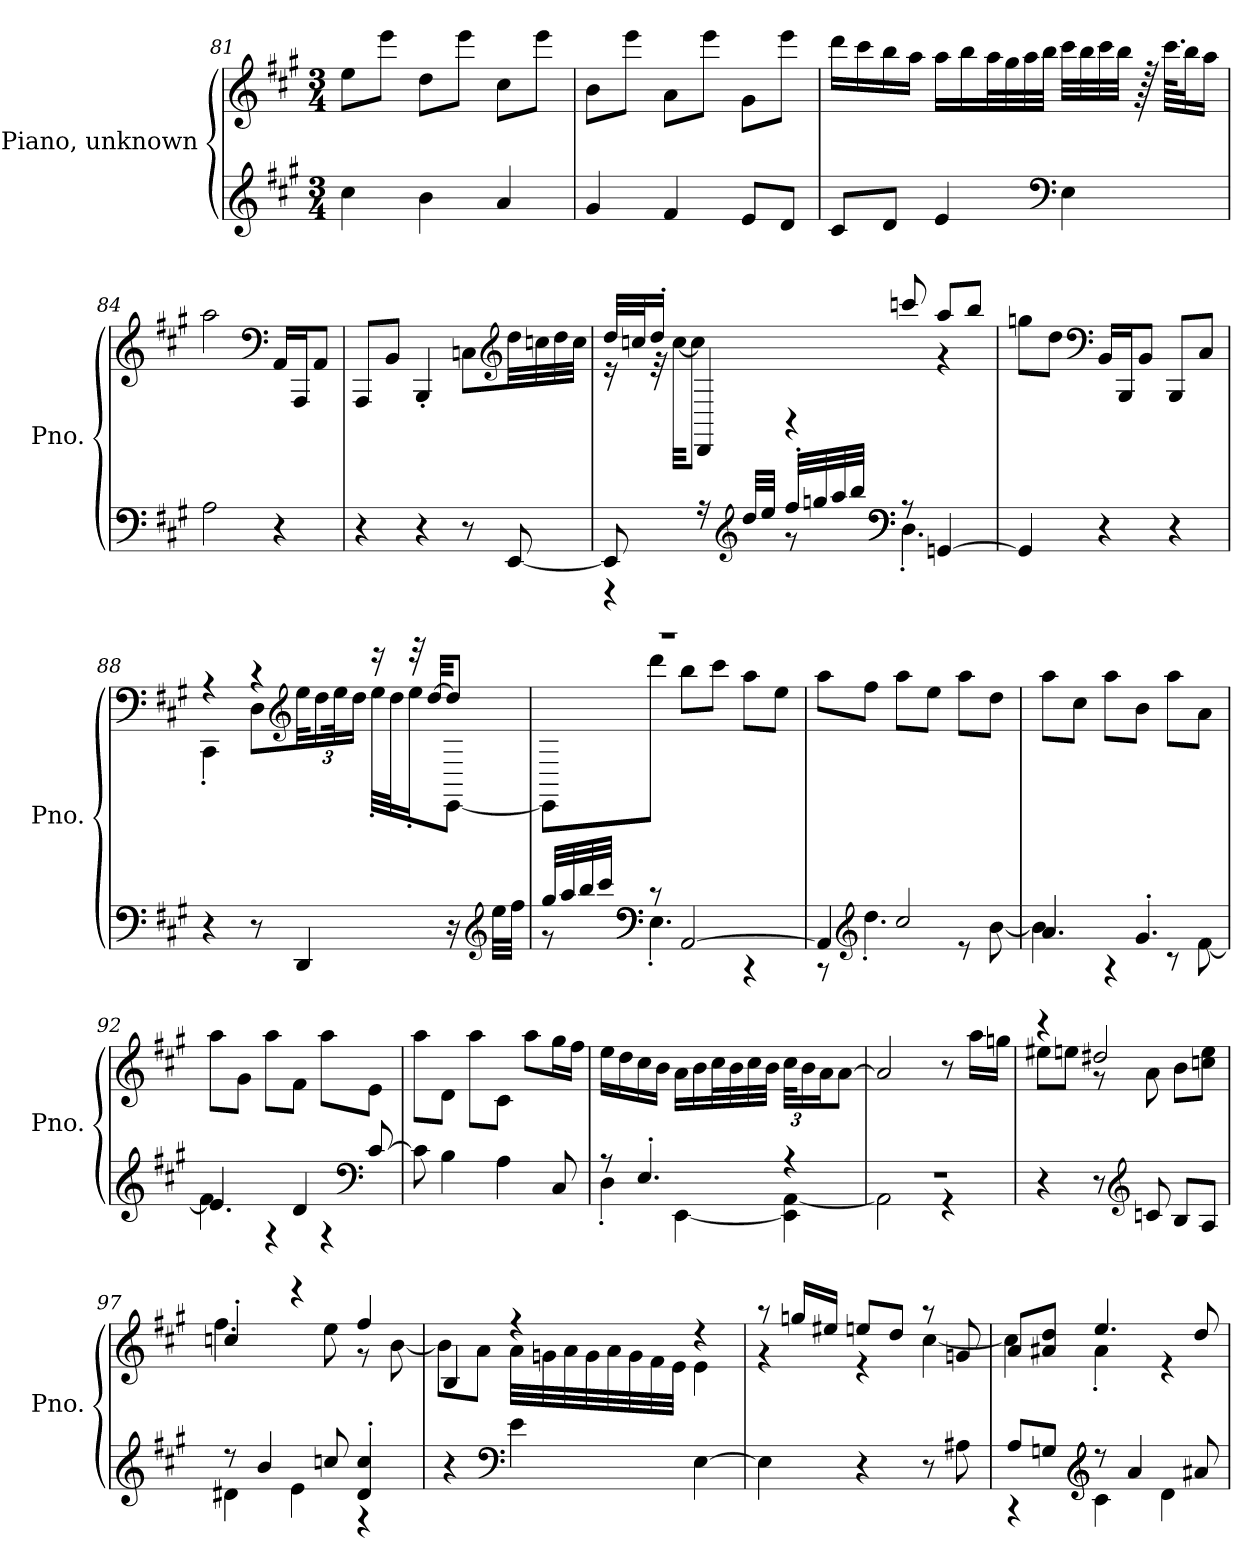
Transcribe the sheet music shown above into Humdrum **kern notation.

**kern	**kern
*part1	*part1
*staff2	*staff1
*I"Piano, unknown	*
*I'Pno.	*
*clefG2	*clefG2
*k[f#c#g#]	*k[f#c#g#]
*M3/4	*M3/4
=81	=81
4cc#\	8ee\L
.	8eee\J
4b\	8dd\L
.	8eee\J
4a/	8cc#\L
.	8eee\J
=82	=82
4g#/	8b\L
.	8eee\J
4f#/	8a\L
.	8eee\J
8e/L	8g#\L
8d/J	8eee\J
!!LO:LB:g=z
=83	=83
8c#/L	16ddd\LL
.	16ccc#\
8d/J	16bb\
.	16aa\JJ
4e/	16aa\LL
.	16bb\
.	32aa\L
.	32gg#\
.	32aa\
.	32bb\JJJ
*clefF4	*
4E\	32ccc#\LLL
.	32bb\
.	32ccc#\
.	32bb\JJJ
.	128r
.	64.ccc#\KLLL
.	32bb\J
.	16aa\JJ
=84	=84
2A\	2aa\
*	*clefF4
4r	16AA/LL
.	16AAA/J
.	8AA/J
=85	=85
4r	8AAA/L
.	8BB/J
4r	4BBB'/
8r	8Cn\L
*	*clefG2
[8EE/	32dd\LL
.	32ccn\
.	32dd\
.	32cc\JJJ
!!LO:LB:g=z
=86	=86
*^	*^
8EE/]	4r	32dd/LLL	16r
.	.	32ccn/J	.
.	.	16dd'/JJ	32r
.	.	.	[32cc\KKL
16r	.	4DD/	8cc\J]
*clefG2	*	*	*
32dd/LLL	.	.	.
32ee/JJJ	.	.	.
32ff#'/LLL	8r	.	4r
32ggn/	.	.	.
32aa/	.	.	.
32bb/JJJ	.	.	.
*clefF4	*	*	*
8r	4.D'\	8cccn/	.
[4GGn/	.	8aa/L	4r
.	.	8bb/J	.
*v	*v	*	*
*	*v	*v
=87	=87
4GG/]	8ggn\L
.	8dd\J
*	*clefF4
4r	16BB/LL
.	16BBB/J
.	8BB/J
4r	8BBB/L
.	8C#/J
!!LO:LB:g=z
=88	=88
*	*^
4r	4r	4CC#'\
8r	4r	8D\L
*	*clefG2	*
*	*	*Xbrackettup
4DD/	.	48ee\KL
.	.	24dd\
.	.	48ee\K
.	.	24dd\JJ
.	16r	32ee'\LLL
.	.	32dd\J
.	32r	16ee'\J
.	[32dd/KKL	.
16r	8dd/J]	[8EE\J
*clefG2	*	*
32ee\LLL	.	.
32ff#\JJJ	.	.
=89	=89	=89
*^	*	*
32gg#/LLL	8r	2.r	8EE\L]
32aa/	.	.	.
32bb/	.	.	.
32ccc#/JJJ	.	.	.
*clefF4	*	*	*
8r	4.E'\	.	8ddd\J
[2AA/	.	.	8bb\L
.	.	.	8ccc#\J
.	4r	.	8aa\L
.	.	.	8ee\J
*	*	*v	*v
=90	=90	=90
4AA/]	8r	8aa\L
*clefG2	*	*
.	4.dd'\	8ff#\J
2cc#/	.	8aa\L
.	.	8ee\J
.	8r	8aa\L
.	[8b\	8dd\J
!!LO:LB:g=z
=91	=91	=91
4.a/	4b\]	8aa\L
.	.	8cc#\J
.	4r	8aa\L
4.g#'/	.	8b\J
.	8r	8aa\L
.	[8f#\	8a\J
=92	=92	=92
4.e/	4f#\]	8aa\L
.	.	8g#\J
.	4r	8aa\L
4d/	.	8f#\J
.	4r	8aa\L
*clefF4	*	*
[8c#/	.	8e\J
*v	*v	*
=93	=93
8c#\]	8aa\L
4B\	8d\J
.	8aa\L
4A\	8c#\J
.	8aa\L
8C#/	16gg#\L
.	16ff#\JJ
=94	=94
*^	*
8r	4D'\	16ee\LL
.	.	16dd\
4.E'/	.	16cc#\
.	.	16b\JJ
.	[4EE\	16a\LL
.	.	16b\
.	.	32cc#\L
.	.	32b\
.	.	32cc#\
.	.	32b\JJJ
4r	4EE\] [4AA\	48cc#\KLL
.	.	24b\
.	.	16a\J
.	.	[8a\J
=95	=95	=95
2.r	2AA\]	2a/]
.	4r	8r
.	.	16aa\LL
.	.	16ggn\JJ
*v	*v	*
!!LO:PB:g=z
=96	=96
*	*^
4r	4r	8ee#X\L
.	.	8een\J
8r	2dd#X/	8r
*clefG2	*	*
8cn/	.	8a\
8B/L	.	8b\L
8A/J	.	8ccn\ 8ee\J
=97	=97	=97
*^	*	*
8r	4d#X\	4ccn'/	4.ff#\
4b/	.	.	.
.	4e\	4r	.
8ccn/	.	.	8ee\
4d#/' 4cc/'	4r	4ff#/	8r
.	.	.	[8b\
*v	*v	*	*
=98	=98	=98
4r	4B/	8b\L]
.	.	8a\J
*clefF4	*	*
4e\	4r	32a\LLL
.	.	32gn\
.	.	32a\
.	.	32g\
.	.	32a\
.	.	32g\
.	.	32f#\
.	.	32e\JJJ
[4E\	4r	4e\
!!LO:LB:g=z	!!
=99	=99	=99
4E\]	8r	4r
.	16ggn/LL	.
.	16ee#X/JJ	.
4r	8een/L	4r
.	8dd/J	.
8r	8r	[4cc#\
8A#X\	8gn/	.
=100	=100	=100
*^	*	*
8A/L	4r	8a/L	4cc#\]
8Gn/J	.	8a#X/ 8dd/J	.
*clefG2	*	*	*
8r	4c#\	4.ee/	4a#'\
4a/	.	.	.
.	4d\	.	4r
8a#X/	.	8dd/	.
*v	*v	*	*
*	*v	*v
=	=
*-	*-
